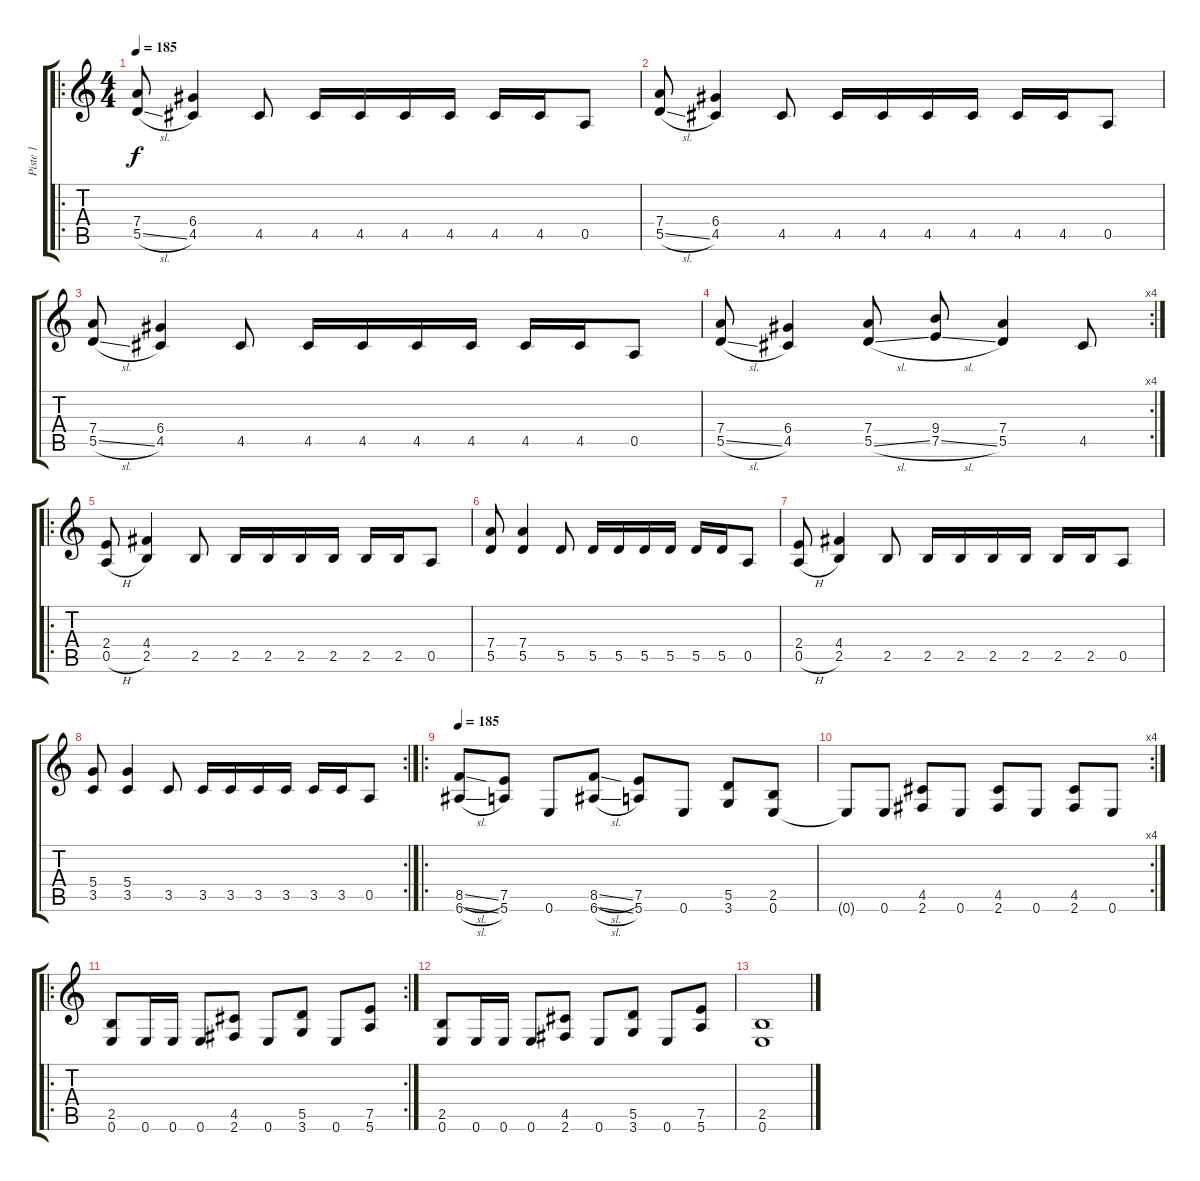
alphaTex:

\track ("Piste 1" "Piste 1") {instrument distortionguitar}
\staff {score tabs}
\tuning (E4 B3 G3 D3 A2 E2) {hide}
\ro
\ts (4 4)
\tempo 185
\clef g2
\ks c
(7.4 5.5{sl}).8{dy f} (6.4 4.5).4 4.5.8 4.5.16 4.5.16 4.5.16 4.5.16 4.5.16 4.5.16 0.5.8 |
(7.4 5.5{sl}).8 (6.4 4.5).4 4.5.8 4.5.16 4.5.16 4.5.16 4.5.16 4.5.16 4.5.16 0.5.8 |
(7.4 5.5{sl}).8 (6.4 4.5).4 4.5.8 4.5.16 4.5.16 4.5.16 4.5.16 4.5.16 4.5.16 0.5.8 |
\rc 4
(7.4 5.5{sl}).8 (6.4 4.5).4 (7.4 5.5{sl}).8 (9.4 7.5{sl}).8 (7.4 5.5).4 4.5.8 |
\ro
(2.4 0.5{h}).8 (4.4 2.5).4 2.5.8 2.5.16 2.5.16 2.5.16 2.5.16 2.5.16 2.5.16 0.5.8 |
(7.4 5.5).8 (7.4 5.5).4 5.5.8 5.5.16 5.5.16 5.5.16 5.5.16 5.5.16 5.5.16 0.5.8 |
(2.4 0.5{h}).8 (4.4 2.5).4 2.5.8 2.5.16 2.5.16 2.5.16 2.5.16 2.5.16 2.5.16 0.5.8 |
\rc 2
(5.4 3.5).8 (5.4 3.5).4 3.5.8 3.5.16 3.5.16 3.5.16 3.5.16 3.5.16 3.5.16 0.5.8 |
\ro
\tempo 185
(8.5{sl} 6.6{sl}).8 (7.5 5.6).8 0.6.8 (8.5{sl} 6.6{sl}).8 (7.5 5.6).8 0.6.8 (5.5 3.6).8 (2.5 0.6).8 |
\rc 4
0.6{t}.8 0.6.8 (4.5 2.6).8 0.6.8 (4.5 2.6).8 0.6.8 (4.5 2.6).8 0.6.8 |
\ro
\rc 2
(2.5 0.6).8 0.6.16 0.6.16 0.6.8 (4.5 2.6).8 0.6.8 (5.5 3.6).8 0.6.8 (7.5 5.6).8 |
(2.5 0.6).8 0.6.16 0.6.16 0.6.8 (4.5 2.6).8 0.6.8 (5.5 3.6).8 0.6.8 (7.5 5.6).8 |
(2.5 0.6).1
